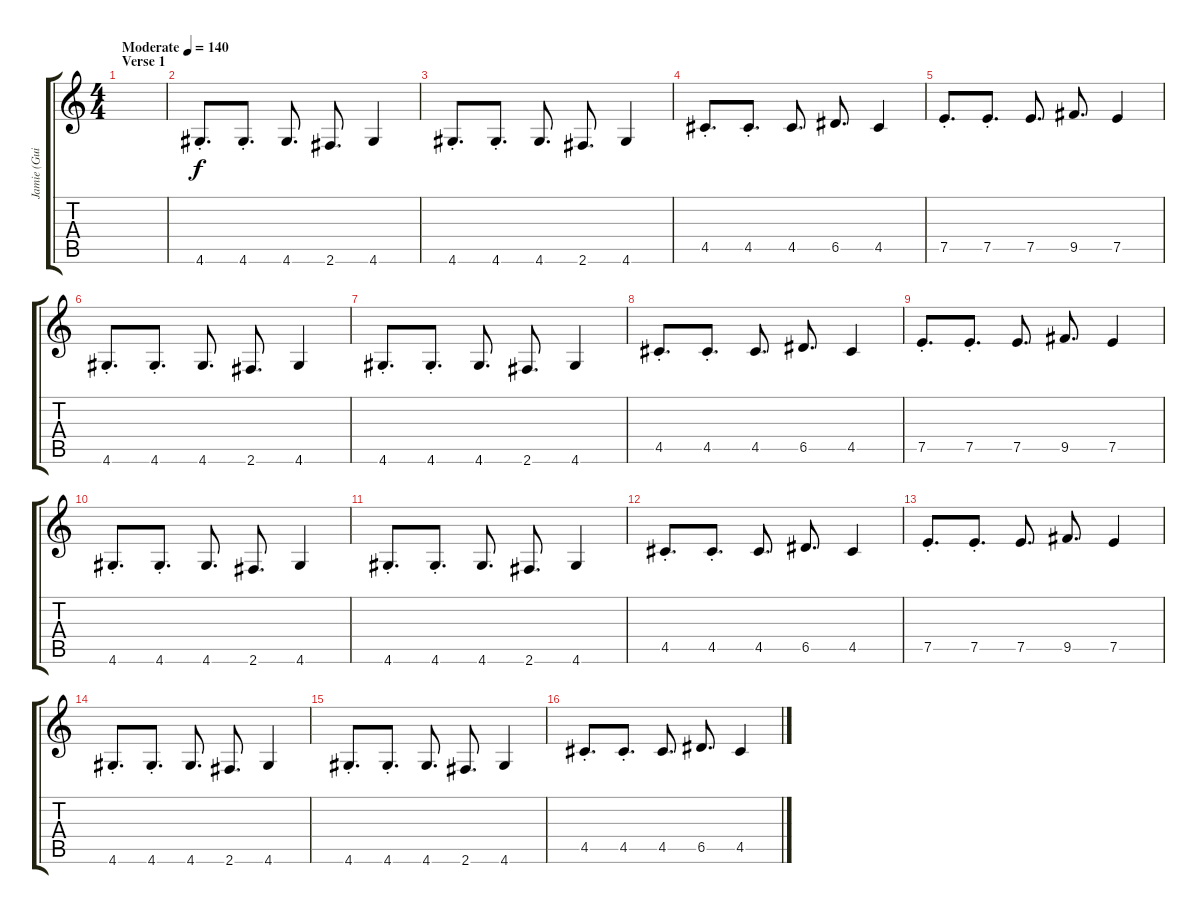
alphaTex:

\track ("Jamie (Guitar)" "Jamie (Gui") {instrument electricguitarclean}
\staff {score tabs}
\tuning (E4 B3 G3 D3 A2 E2) {hide}
\ts (4 4)
\section ("" "Verse 1")
\tempo (140 "Moderate")
\clef g2
\ks c
|
4.6{st}.8{d} 4.6{st}.8{d} 4.6.8{d} 2.6.8{d} 4.6.4 |
4.6{st}.8{d} 4.6{st}.8{d} 4.6.8{d} 2.6.8{d} 4.6.4 |
4.5{st}.8{d} 4.5{st}.8{d} 4.5.8{d} 6.5.8{d} 4.5.4 |
7.5{st}.8{d} 7.5{st}.8{d} 7.5.8{d} 9.5.8{d} 7.5.4 |
4.6{st}.8{d} 4.6{st}.8{d} 4.6.8{d} 2.6.8{d} 4.6.4 |
4.6{st}.8{d} 4.6{st}.8{d} 4.6.8{d} 2.6.8{d} 4.6.4 |
4.5{st}.8{d} 4.5{st}.8{d} 4.5.8{d} 6.5.8{d} 4.5.4 |
7.5{st}.8{d} 7.5{st}.8{d} 7.5.8{d} 9.5.8{d} 7.5.4 |
4.6{st}.8{d} 4.6{st}.8{d} 4.6.8{d} 2.6.8{d} 4.6.4 |
4.6{st}.8{d} 4.6{st}.8{d} 4.6.8{d} 2.6.8{d} 4.6.4 |
4.5{st}.8{d} 4.5{st}.8{d} 4.5.8{d} 6.5.8{d} 4.5.4 |
7.5{st}.8{d} 7.5{st}.8{d} 7.5.8{d} 9.5.8{d} 7.5.4 |
4.6{st}.8{d} 4.6{st}.8{d} 4.6.8{d} 2.6.8{d} 4.6.4 |
4.6{st}.8{d} 4.6{st}.8{d} 4.6.8{d} 2.6.8{d} 4.6.4 |
4.5{st}.8{d} 4.5{st}.8{d} 4.5.8{d} 6.5.8{d} 4.5.4
